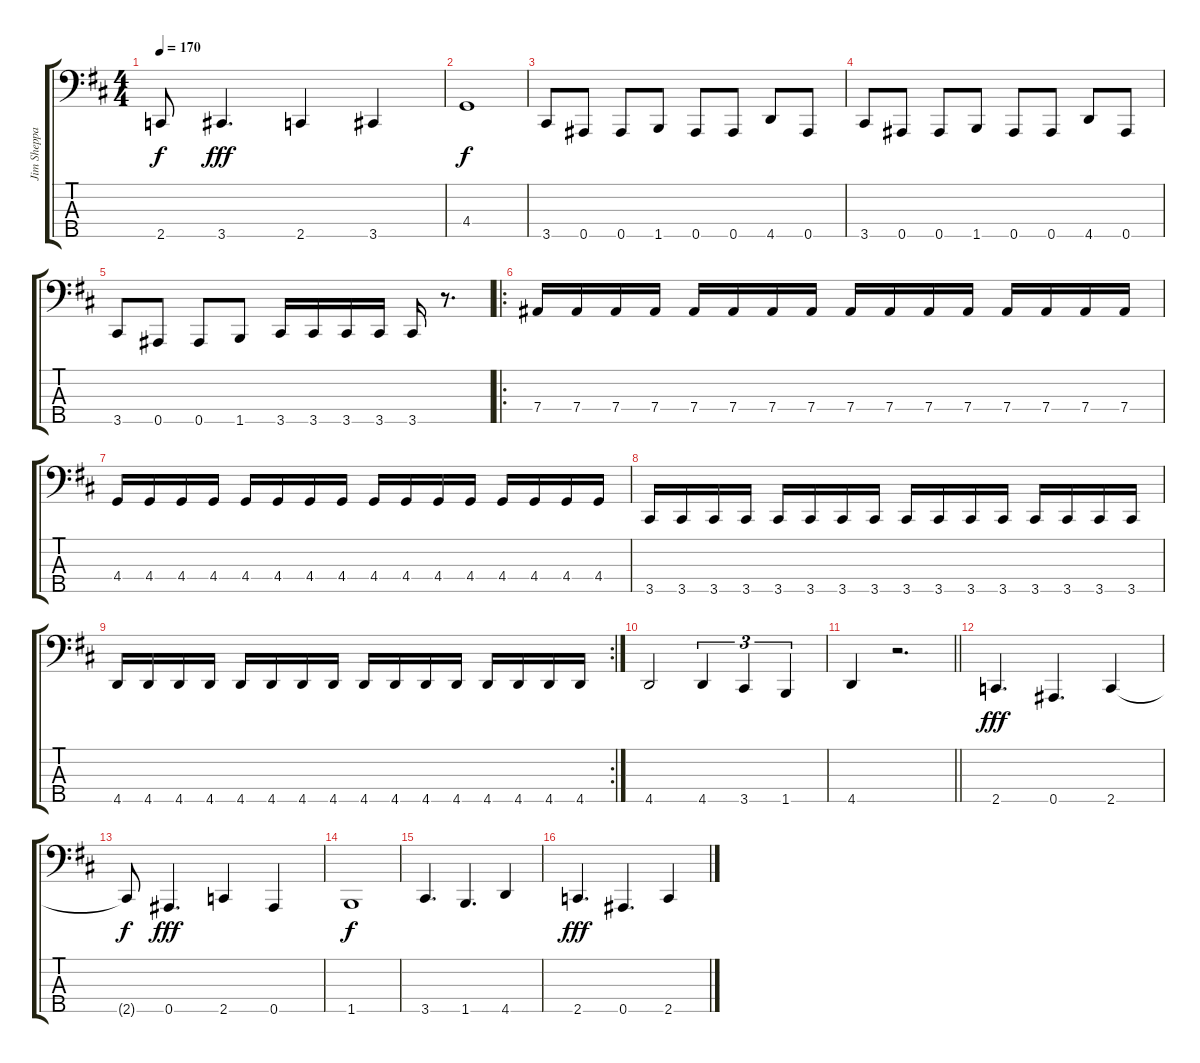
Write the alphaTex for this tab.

\track ("Jim Sheppard" "Jim Sheppa") {instrument electricbasspick}
\staff {score tabs}
\tuning (Gb2 Db2 Ab1 Eb1 Bb0) {hide}
\ts (4 4)
\tempo 170
\clef f4
\ks d
2.5{t}.8{dy f} 3.5.4{d dy fff} 2.5.4 3.5.4 |
4.4.1{dy f} |
3.5.8 0.5.8 0.5.8 1.5.8 0.5.8 0.5.8 4.5.8 0.5.8 |
3.5.8 0.5.8 0.5.8 1.5.8 0.5.8 0.5.8 4.5.8 0.5.8 |
3.5.8 0.5.8 0.5.8 1.5.8 3.5.16 3.5.16 3.5.16 3.5.16 3.5.16 r.8{d} |
\ro
7.4.16 7.4.16 7.4.16 7.4.16 7.4.16 7.4.16 7.4.16 7.4.16 7.4.16 7.4.16 7.4.16 7.4.16 7.4.16 7.4.16 7.4.16 7.4.16 |
4.4.16 4.4.16 4.4.16 4.4.16 4.4.16 4.4.16 4.4.16 4.4.16 4.4.16 4.4.16 4.4.16 4.4.16 4.4.16 4.4.16 4.4.16 4.4.16 |
3.5.16 3.5.16 3.5.16 3.5.16 3.5.16 3.5.16 3.5.16 3.5.16 3.5.16 3.5.16 3.5.16 3.5.16 3.5.16 3.5.16 3.5.16 3.5.16 |
\rc 2
4.5.16 4.5.16 4.5.16 4.5.16 4.5.16 4.5.16 4.5.16 4.5.16 4.5.16 4.5.16 4.5.16 4.5.16 4.5.16 4.5.16 4.5.16 4.5.16 |
4.5.2 4.5.4{tu (3 2)} 3.5.4{tu (3 2)} 1.5.4{tu (3 2)} |
\barLineRight lightlight
4.5.4 r.2{d} |
2.5.4{d dy fff} 0.5.4{d} 2.5.4 |
2.5{t}.8{dy f} 0.5.4{d dy fff} 2.5.4 0.5.4 |
1.5.1{dy f} |
3.5.4{d} 1.5.4{d} 4.5.4 |
2.5.4{d dy fff} 0.5.4{d} 2.5.4
